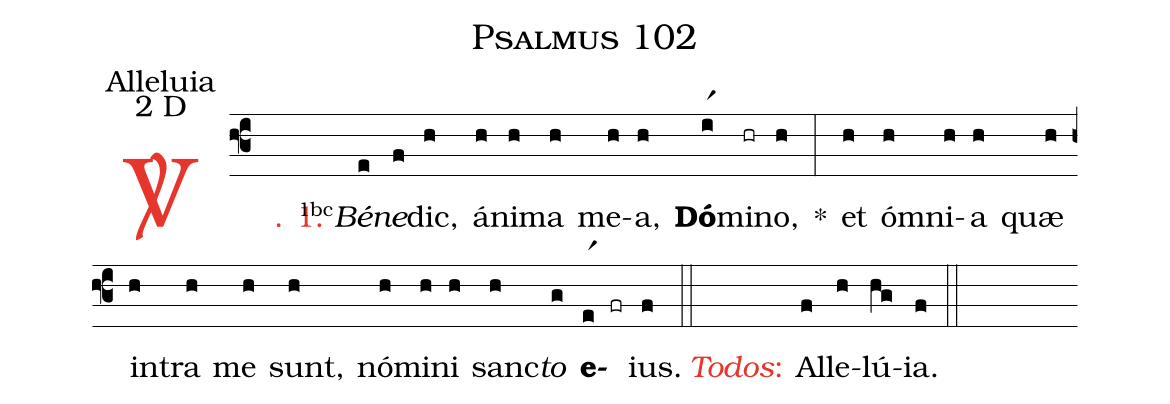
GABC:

name: Psalmus 102;
office-part: Alleluia;
mode: 2;
mode-differentia: D;
%%
(f3)

<c><sp>V/</sp>. 1.</c>() <v>\VSup{1bc}</v><i>Bé</i>(e)<i>ne</i>(f)dic,(h) á(h)ni(h)ma(h) me(h)a,(h) <b>Dó</b>(ir1)mi(hr)no,(h) *(:) et(h) óm(h)ni(h)a(h) quæ(h) in(h)tra(h) me(h) sunt,(h) nó(h)mi(h)ni(h) sanc(h)<i>to</i>(g) <b>e</b>(er1)(fr)ius.(f)

(::)

<nlba><c><i>Todos</i>:</c>() Al</nlba>(f)le(h)lú(hg)ia.(f)

(::)
